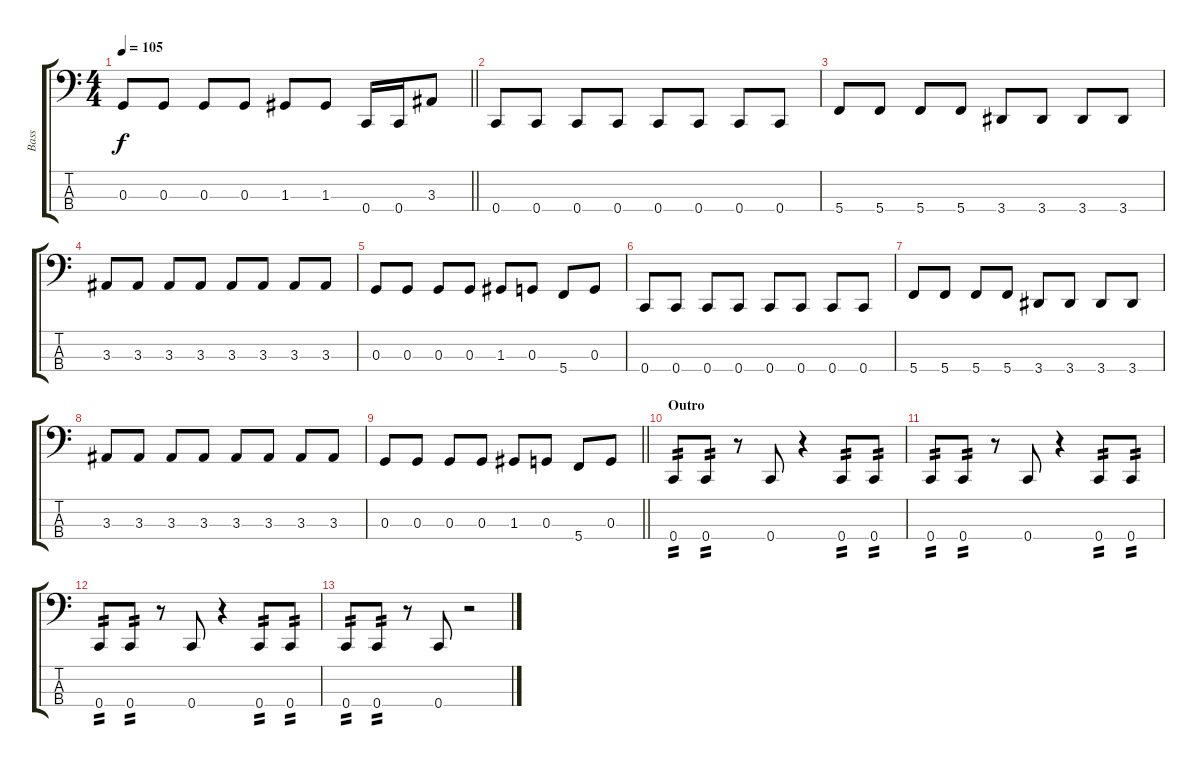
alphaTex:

\track ("Bass" "Bass") {instrument electricbassfinger}
\staff {score tabs}
\tuning (F2 C2 G1 C1) {hide}
\ts (4 4)
\tempo 105
\clef f4
\barLineRight lightlight
\ks c
0.3.8{dy f} 0.3.8 0.3.8 0.3.8 1.3.8 1.3.8 0.4.16 0.4.16 3.3.8 |
0.4.8 0.4.8 0.4.8 0.4.8 0.4.8 0.4.8 0.4.8 0.4.8 |
5.4.8 5.4.8 5.4.8 5.4.8 3.4.8 3.4.8 3.4.8 3.4.8 |
3.3.8 3.3.8 3.3.8 3.3.8 3.3.8 3.3.8 3.3.8 3.3.8 |
0.3.8 0.3.8 0.3.8 0.3.8 1.3.8 0.3.8 5.4.8 0.3.8 |
0.4.8 0.4.8 0.4.8 0.4.8 0.4.8 0.4.8 0.4.8 0.4.8 |
5.4.8 5.4.8 5.4.8 5.4.8 3.4.8 3.4.8 3.4.8 3.4.8 |
3.3.8 3.3.8 3.3.8 3.3.8 3.3.8 3.3.8 3.3.8 3.3.8 |
\barLineRight lightlight
0.3.8 0.3.8 0.3.8 0.3.8 1.3.8 0.3.8 5.4.8 0.3.8 |
\section ("" "Outro")
0.4.8{tp 2} 0.4.8{tp 2} r.8 0.4.8 r.4 0.4.8{tp 2} 0.4.8{tp 2} |
0.4.8{tp 2} 0.4.8{tp 2} r.8 0.4.8 r.4 0.4.8{tp 2} 0.4.8{tp 2} |
0.4.8{tp 2} 0.4.8{tp 2} r.8 0.4.8 r.4 0.4.8{tp 2} 0.4.8{tp 2} |
0.4.8{tp 2} 0.4.8{tp 2} r.8 0.4.8 r.2
